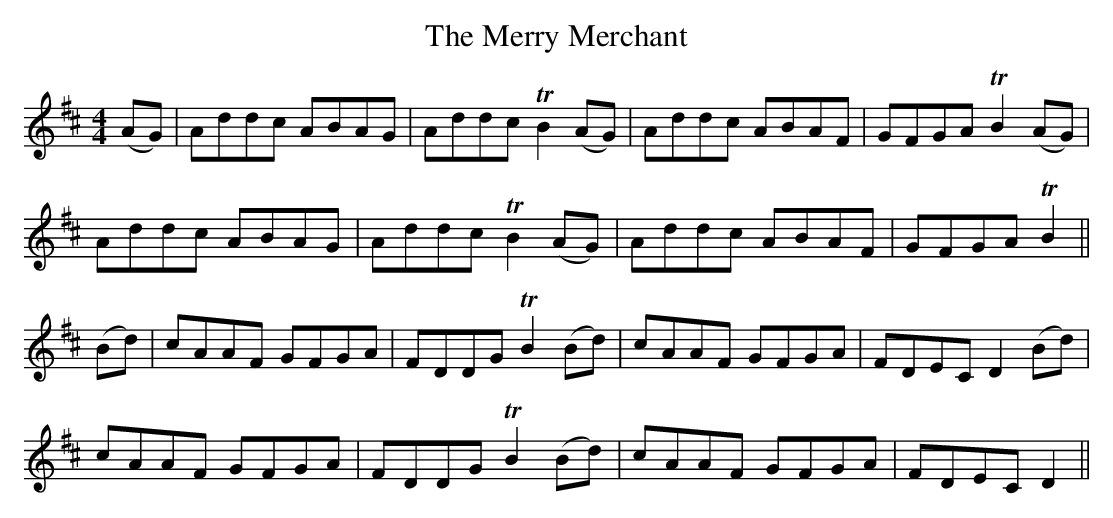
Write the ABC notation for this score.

X:1
T: The Merry Merchant
M: 4/4
L: 1/8
K: Dmaj
(AG)|Addc ABAG|Addc TB2 (AG)|Addc ABAF|GFGA TB2 (AG)|
Addc ABAG|Addc TB2 (AG)|Addc ABAF|GFGA TB2||
(Bd)|cAAF GFGA|FDDG TB2 (Bd)|cAAF GFGA|FDEC D2 (Bd)|
cAAF GFGA|FDDG TB2 (Bd)|cAAF GFGA|FDEC D2||
